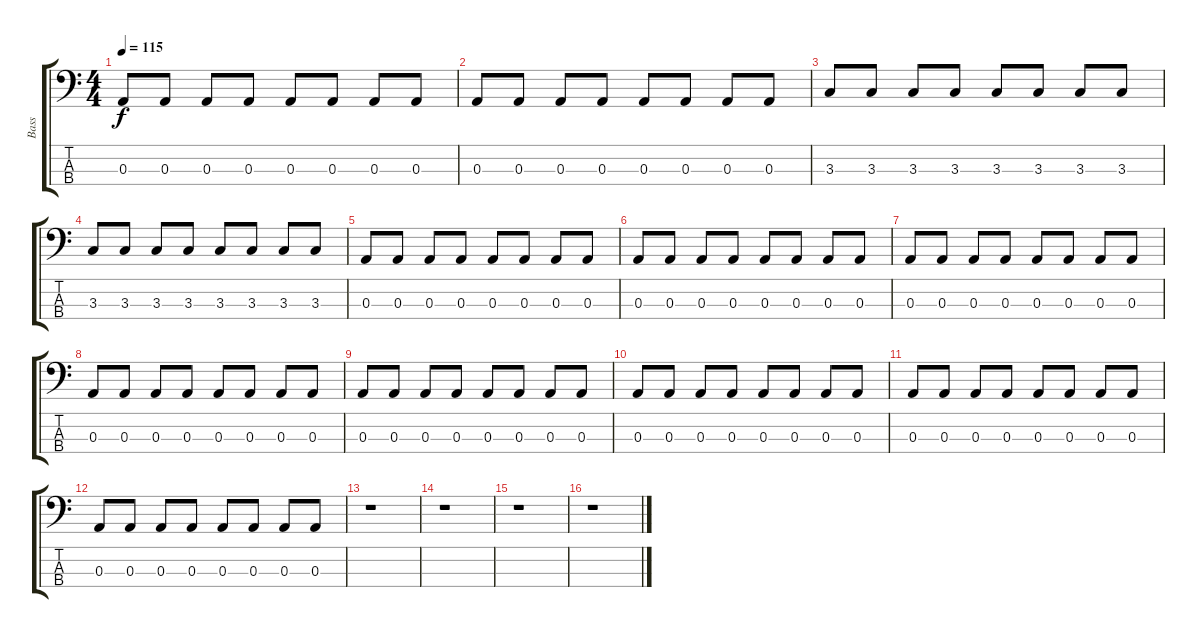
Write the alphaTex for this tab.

\track ("Bass" "Bass") {instrument electricbasspick}
\staff {score tabs}
\tuning (G2 D2 A1 E1) {hide}
\ts (4 4)
\tempo 115
\clef f4
\ks c
0.3.8{dy f} 0.3.8 0.3.8 0.3.8 0.3.8 0.3.8 0.3.8 0.3.8 |
0.3.8 0.3.8 0.3.8 0.3.8 0.3.8 0.3.8 0.3.8 0.3.8 |
3.3.8 3.3.8 3.3.8 3.3.8 3.3.8 3.3.8 3.3.8 3.3.8 |
3.3.8 3.3.8 3.3.8 3.3.8 3.3.8 3.3.8 3.3.8 3.3.8 |
0.3.8 0.3.8 0.3.8 0.3.8 0.3.8 0.3.8 0.3.8 0.3.8 |
0.3.8 0.3.8 0.3.8 0.3.8 0.3.8 0.3.8 0.3.8 0.3.8 |
0.3.8 0.3.8 0.3.8 0.3.8 0.3.8 0.3.8 0.3.8 0.3.8 |
0.3.8 0.3.8 0.3.8 0.3.8 0.3.8 0.3.8 0.3.8 0.3.8 |
0.3.8 0.3.8 0.3.8 0.3.8 0.3.8 0.3.8 0.3.8 0.3.8 |
0.3.8 0.3.8 0.3.8 0.3.8 0.3.8 0.3.8 0.3.8 0.3.8 |
0.3.8 0.3.8 0.3.8 0.3.8 0.3.8 0.3.8 0.3.8 0.3.8 |
0.3.8 0.3.8 0.3.8 0.3.8 0.3.8 0.3.8 0.3.8 0.3.8 |
r.1 |
r.1 |
r.1 |
r.1
